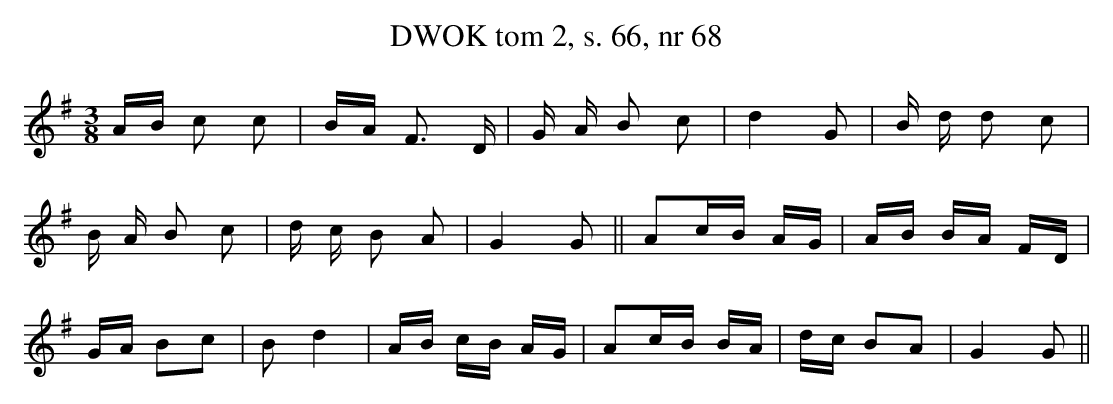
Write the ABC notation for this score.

X:1
T: DWOK tom 2, s. 66, nr 68
L: 1/16
M: 3/8
K: G
AB c2 c2 |\
BA F3 D |\
G A B2 c2 |\
d4 G2 |\
B d d2 c2 |
B A B2 c2 |\
d c B2 A2 |\
G4 G2 ||\
A2cB AG |\
AB BA FD |
GA B2c2 |\
B2 d4 |\
AB cB AG |\
A2cB BA |\
dc B2A2 |\
G4 G2 ||
